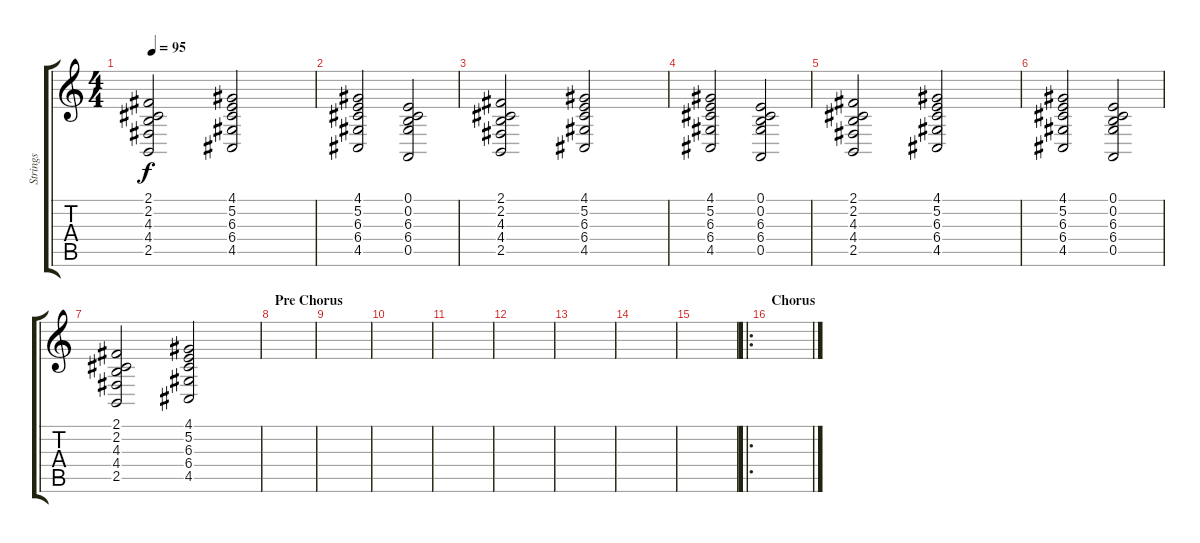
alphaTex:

\track ("Strings" "Strings") {instrument synthstrings2}
\staff {score tabs}
\tuning (E4 B3 G3 D3 A2 E2) {hide}
\ts (4 4)
\tempo 95
\clef g2
\ks c
(2.1 2.2 4.3 4.4 2.5).2{dy f} (4.1 5.2 6.3 6.4 4.5).2 |
(4.1 5.2 6.3 6.4 4.5).2 (0.1 0.2 6.3 6.4 0.5).2 |
(2.1 2.2 4.3 4.4 2.5).2 (4.1 5.2 6.3 6.4 4.5).2 |
(4.1 5.2 6.3 6.4 4.5).2 (0.1 0.2 6.3 6.4 0.5).2 |
(2.1 2.2 4.3 4.4 2.5).2 (4.1 5.2 6.3 6.4 4.5).2 |
(4.1 5.2 6.3 6.4 4.5).2 (0.1 0.2 6.3 6.4 0.5).2 |
(2.1 2.2 4.3 4.4 2.5).2 (4.1 5.2 6.3 6.4 4.5).2 |
\section ("" "Pre Chorus")
|
|
|
|
|
|
|
|
\ro
\section ("" "Chorus")
